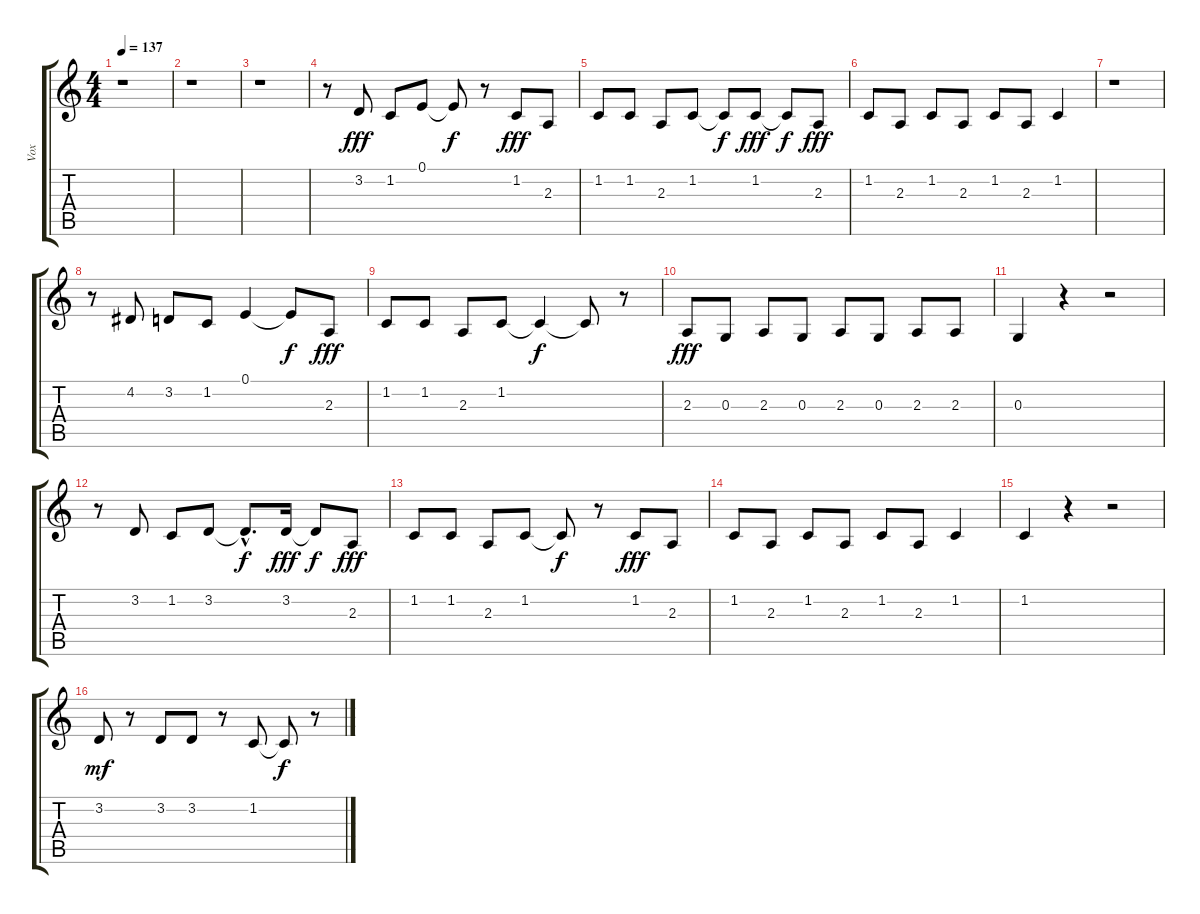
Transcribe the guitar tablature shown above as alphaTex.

\track ("Vox" "Vox") {instrument bassoon}
\staff {score tabs}
\tuning (E4 B3 G3 D3 A2 E2) {hide}
\ts (4 4)
\tempo 137
\clef g2
\ks c
r.1{dy f} |
r.1 |
r.1 |
r.8 3.2.8{dy fff} 1.2.8 0.1.8 0.1{t}.8{dy f} r.8 1.2.8{dy fff} 2.3.8 |
1.2.8 1.2.8 2.3.8 1.2.8 1.2{t}.8{dy f} 1.2.8{dy fff} 1.2{t}.8{dy f} 2.3.8{dy fff} |
1.2.8 2.3.8 1.2.8 2.3.8 1.2.8 2.3.8 1.2.4 |
r.1 |
r.8 4.2.8 3.2.8 1.2.8 0.1.4 0.1{t}.8{dy f} 2.3.8{dy fff} |
1.2.8 1.2.8 2.3.8 1.2.8 1.2{t}.4{dy f} 1.2{t}.8 r.8 |
2.3.8{dy fff} 0.3.8 2.3.8 0.3.8 2.3.8 0.3.8 2.3.8 2.3.8 |
0.3.4 r.4 r.2 |
r.8 3.2.8 1.2.8 3.2.8 3.2{hac t}.8{d dy f} 3.2.16{dy fff} 3.2{t}.8{dy f} 2.3.8{dy fff} |
1.2.8 1.2.8 2.3.8 1.2.8 1.2{t}.8{dy f} r.8 1.2.8{dy fff} 2.3.8 |
1.2.8 2.3.8 1.2.8 2.3.8 1.2.8 2.3.8 1.2.4 |
1.2.4 r.4 r.2 |
3.2.8{dy mf} r.8 3.2.8 3.2.8 r.8 1.2.8 1.2{t}.8{dy f} r.8
